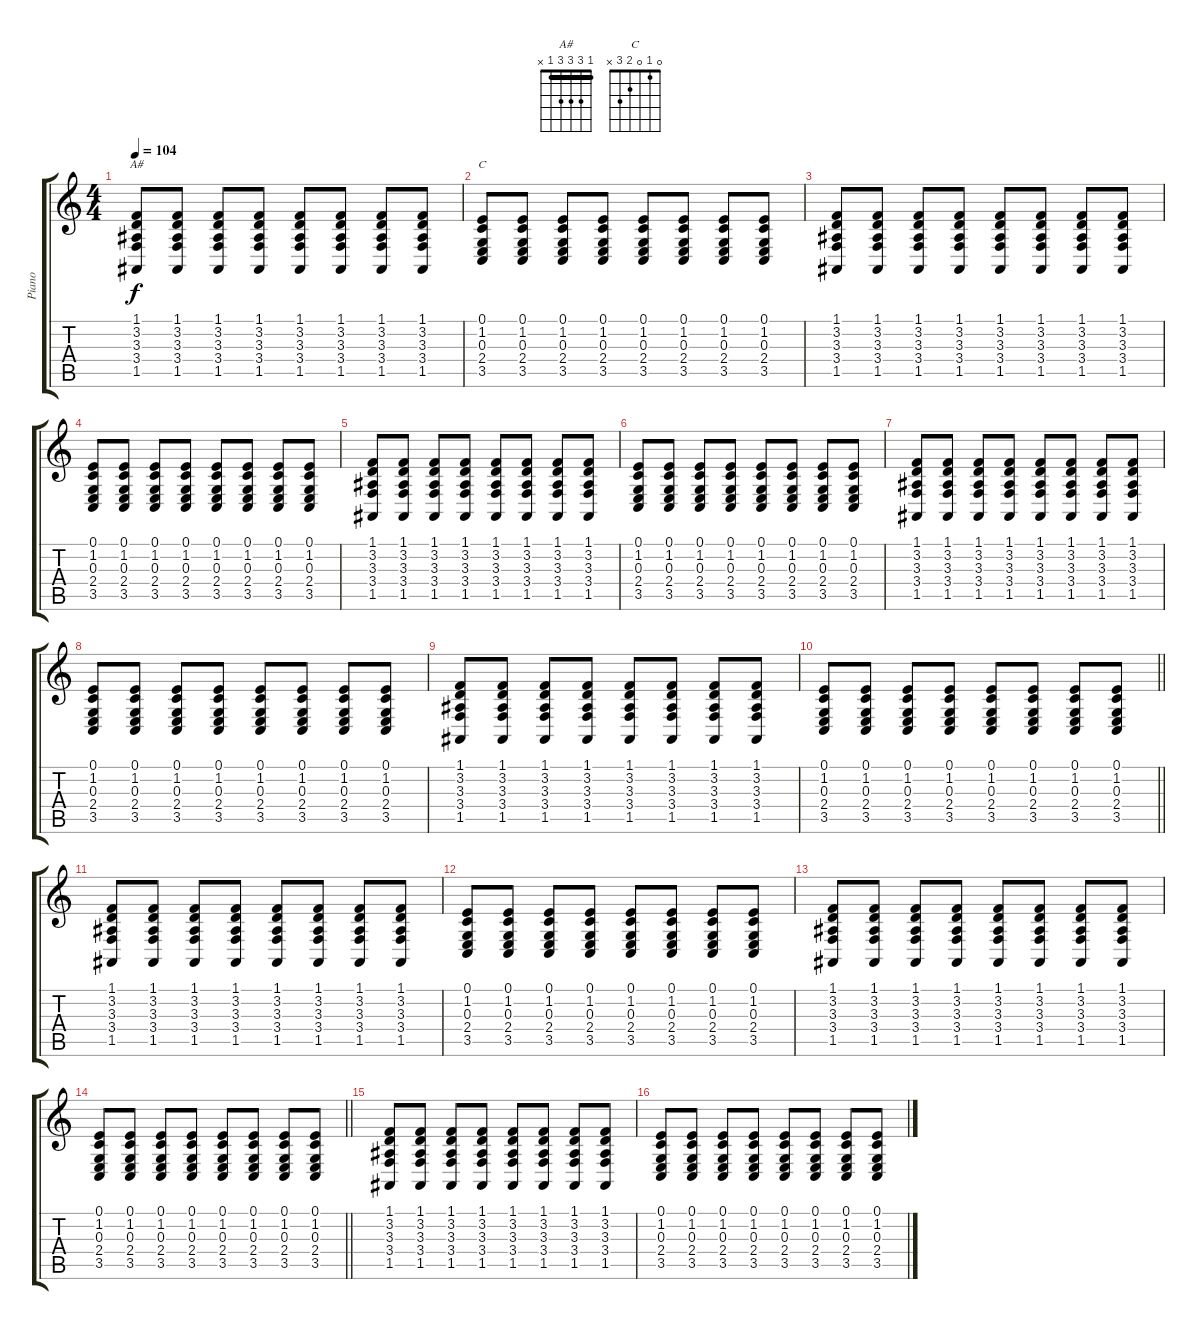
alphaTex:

\track ("Piano" "Piano") {instrument electricgrandpiano}
\staff {score tabs}
\tuning (E4 B3 G3 D3 A2 E2) {hide}
\chord ("A#" 1 3 3 3 1 x) {barre 1}
\chord ("C" 0 1 0 2 3 x)
\ts (4 4)
\tempo 104
\clef g2
\ks c
(1.1 3.2 3.3 3.4 1.5).8{ch "A#" dy f instrument electricgrandpiano} (1.1 3.2 3.3 3.4 1.5).8 (1.1 3.2 3.3 3.4 1.5).8 (1.1 3.2 3.3 3.4 1.5).8 (1.1 3.2 3.3 3.4 1.5).8 (1.1 3.2 3.3 3.4 1.5).8 (1.1 3.2 3.3 3.4 1.5).8 (1.1 3.2 3.3 3.4 1.5).8 |
(0.1 1.2 0.3 2.4 3.5).8{ch "C"} (0.1 1.2 0.3 2.4 3.5).8 (0.1 1.2 0.3 2.4 3.5).8 (0.1 1.2 0.3 2.4 3.5).8 (0.1 1.2 0.3 2.4 3.5).8 (0.1 1.2 0.3 2.4 3.5).8 (0.1 1.2 0.3 2.4 3.5).8 (0.1 1.2 0.3 2.4 3.5).8 |
(1.1 3.2 3.3 3.4 1.5).8 (1.1 3.2 3.3 3.4 1.5).8 (1.1 3.2 3.3 3.4 1.5).8 (1.1 3.2 3.3 3.4 1.5).8 (1.1 3.2 3.3 3.4 1.5).8 (1.1 3.2 3.3 3.4 1.5).8 (1.1 3.2 3.3 3.4 1.5).8 (1.1 3.2 3.3 3.4 1.5).8 |
(0.1 1.2 0.3 2.4 3.5).8 (0.1 1.2 0.3 2.4 3.5).8 (0.1 1.2 0.3 2.4 3.5).8 (0.1 1.2 0.3 2.4 3.5).8 (0.1 1.2 0.3 2.4 3.5).8 (0.1 1.2 0.3 2.4 3.5).8 (0.1 1.2 0.3 2.4 3.5).8 (0.1 1.2 0.3 2.4 3.5).8 |
(1.1 3.2 3.3 3.4 1.5).8 (1.1 3.2 3.3 3.4 1.5).8 (1.1 3.2 3.3 3.4 1.5).8 (1.1 3.2 3.3 3.4 1.5).8 (1.1 3.2 3.3 3.4 1.5).8 (1.1 3.2 3.3 3.4 1.5).8 (1.1 3.2 3.3 3.4 1.5).8 (1.1 3.2 3.3 3.4 1.5).8 |
(0.1 1.2 0.3 2.4 3.5).8 (0.1 1.2 0.3 2.4 3.5).8 (0.1 1.2 0.3 2.4 3.5).8 (0.1 1.2 0.3 2.4 3.5).8 (0.1 1.2 0.3 2.4 3.5).8 (0.1 1.2 0.3 2.4 3.5).8 (0.1 1.2 0.3 2.4 3.5).8 (0.1 1.2 0.3 2.4 3.5).8 |
(1.1 3.2 3.3 3.4 1.5).8 (1.1 3.2 3.3 3.4 1.5).8 (1.1 3.2 3.3 3.4 1.5).8 (1.1 3.2 3.3 3.4 1.5).8 (1.1 3.2 3.3 3.4 1.5).8 (1.1 3.2 3.3 3.4 1.5).8 (1.1 3.2 3.3 3.4 1.5).8 (1.1 3.2 3.3 3.4 1.5).8 |
(0.1 1.2 0.3 2.4 3.5).8 (0.1 1.2 0.3 2.4 3.5).8 (0.1 1.2 0.3 2.4 3.5).8 (0.1 1.2 0.3 2.4 3.5).8 (0.1 1.2 0.3 2.4 3.5).8 (0.1 1.2 0.3 2.4 3.5).8 (0.1 1.2 0.3 2.4 3.5).8 (0.1 1.2 0.3 2.4 3.5).8 |
(1.1 3.2 3.3 3.4 1.5).8 (1.1 3.2 3.3 3.4 1.5).8 (1.1 3.2 3.3 3.4 1.5).8 (1.1 3.2 3.3 3.4 1.5).8 (1.1 3.2 3.3 3.4 1.5).8 (1.1 3.2 3.3 3.4 1.5).8 (1.1 3.2 3.3 3.4 1.5).8 (1.1 3.2 3.3 3.4 1.5).8 |
\barLineRight lightlight
(0.1 1.2 0.3 2.4 3.5).8 (0.1 1.2 0.3 2.4 3.5).8 (0.1 1.2 0.3 2.4 3.5).8 (0.1 1.2 0.3 2.4 3.5).8 (0.1 1.2 0.3 2.4 3.5).8 (0.1 1.2 0.3 2.4 3.5).8 (0.1 1.2 0.3 2.4 3.5).8 (0.1 1.2 0.3 2.4 3.5).8 |
(1.1 3.2 3.3 3.4 1.5).8 (1.1 3.2 3.3 3.4 1.5).8 (1.1 3.2 3.3 3.4 1.5).8 (1.1 3.2 3.3 3.4 1.5).8 (1.1 3.2 3.3 3.4 1.5).8 (1.1 3.2 3.3 3.4 1.5).8 (1.1 3.2 3.3 3.4 1.5).8 (1.1 3.2 3.3 3.4 1.5).8 |
(0.1 1.2 0.3 2.4 3.5).8 (0.1 1.2 0.3 2.4 3.5).8 (0.1 1.2 0.3 2.4 3.5).8 (0.1 1.2 0.3 2.4 3.5).8 (0.1 1.2 0.3 2.4 3.5).8 (0.1 1.2 0.3 2.4 3.5).8 (0.1 1.2 0.3 2.4 3.5).8 (0.1 1.2 0.3 2.4 3.5).8 |
(1.1 3.2 3.3 3.4 1.5).8 (1.1 3.2 3.3 3.4 1.5).8 (1.1 3.2 3.3 3.4 1.5).8 (1.1 3.2 3.3 3.4 1.5).8 (1.1 3.2 3.3 3.4 1.5).8 (1.1 3.2 3.3 3.4 1.5).8 (1.1 3.2 3.3 3.4 1.5).8 (1.1 3.2 3.3 3.4 1.5).8 |
\barLineRight lightlight
(0.1 1.2 0.3 2.4 3.5).8 (0.1 1.2 0.3 2.4 3.5).8 (0.1 1.2 0.3 2.4 3.5).8 (0.1 1.2 0.3 2.4 3.5).8 (0.1 1.2 0.3 2.4 3.5).8 (0.1 1.2 0.3 2.4 3.5).8 (0.1 1.2 0.3 2.4 3.5).8 (0.1 1.2 0.3 2.4 3.5).8 |
(1.1 3.2 3.3 3.4 1.5).8 (1.1 3.2 3.3 3.4 1.5).8 (1.1 3.2 3.3 3.4 1.5).8 (1.1 3.2 3.3 3.4 1.5).8 (1.1 3.2 3.3 3.4 1.5).8 (1.1 3.2 3.3 3.4 1.5).8 (1.1 3.2 3.3 3.4 1.5).8 (1.1 3.2 3.3 3.4 1.5).8 |
(0.1 1.2 0.3 2.4 3.5).8 (0.1 1.2 0.3 2.4 3.5).8 (0.1 1.2 0.3 2.4 3.5).8 (0.1 1.2 0.3 2.4 3.5).8 (0.1 1.2 0.3 2.4 3.5).8 (0.1 1.2 0.3 2.4 3.5).8 (0.1 1.2 0.3 2.4 3.5).8 (0.1 1.2 0.3 2.4 3.5).8
